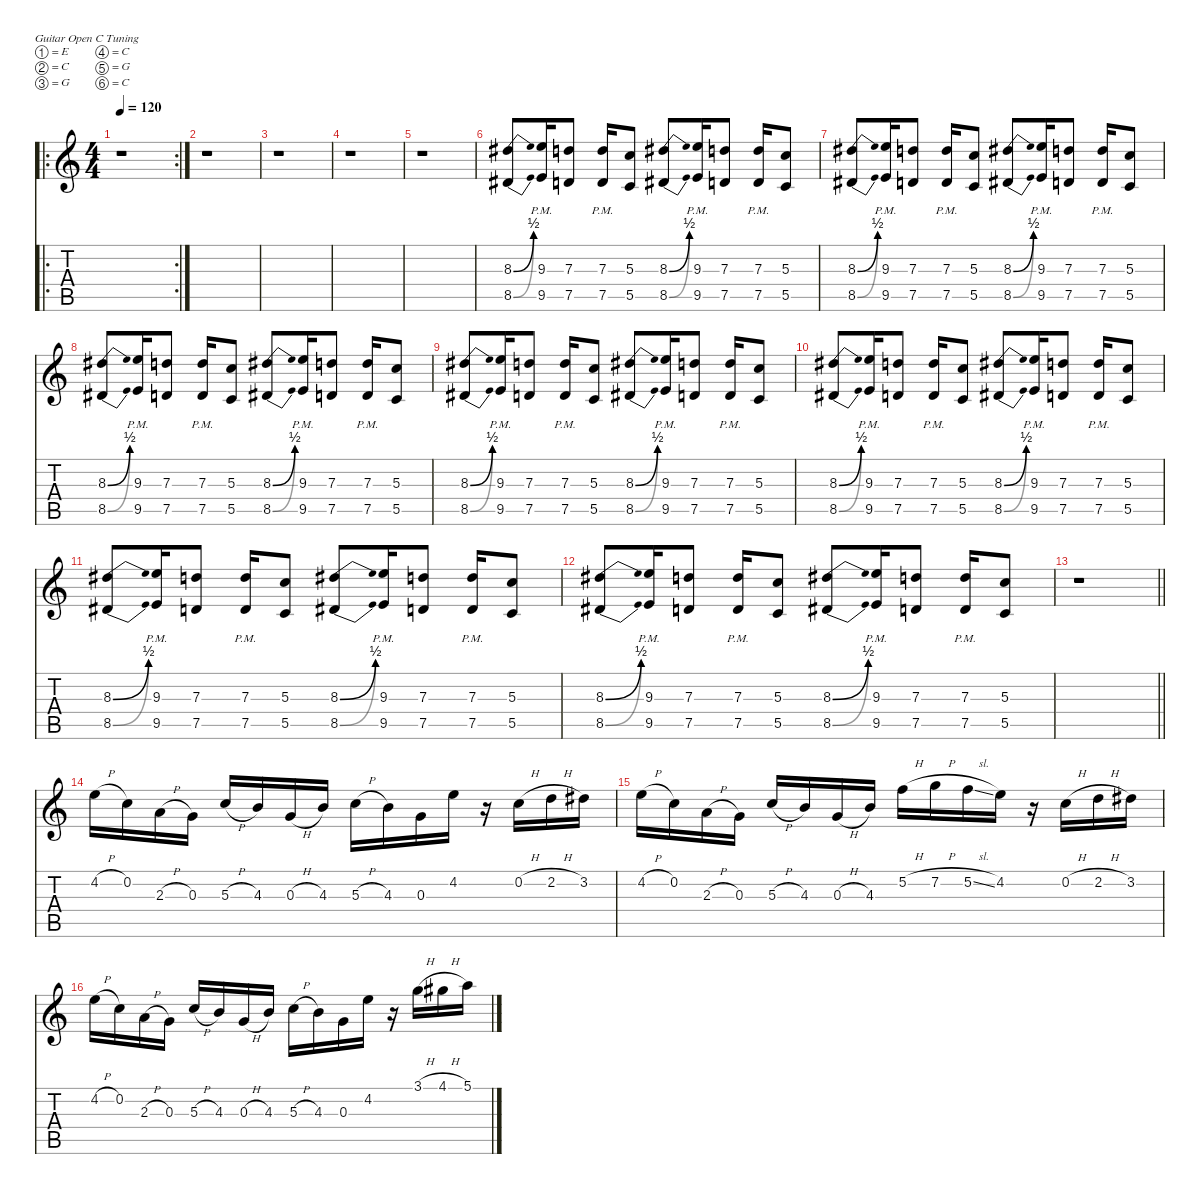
\defaultSystemsLayout 4
\hideDynamics
\bracketExtendMode nobrackets
\singleTrackTrackNamePolicy hidden
\multiTrackTrackNamePolicy hidden
\firstSystemTrackNameMode fullname
\firstSystemTrackNameOrientation horizontal
\otherSystemsTrackNameOrientation horizontal
\track ("Guitar 2" "dist.guit.") {defaultSystemsLayout 4 instrument distortionguitar}
\staff {score tabs}
\tuning (E4 C4 G3 C3 G2 C2)
\ro
\rc 2
\ts (4 4)
\tempo 120
\clef g2
\ks c
r.1{dy f beam Down} |
r.1{beam Down} |
r.1{beam Down} |
r.1{beam Down} |
r.1{beam Down} |
(8.3{be (bend 0 0 15 2) acc #} 8.5{be (bend 0 0 15 2) acc #}).8{instrument distortionguitar beam Up} (9.3{pm} 9.5).16{beam Up} (7.3 7.5).8{beam Up} (7.3{pm} 7.5).16{beam Up} (5.3 5.5).8{beam Up} (8.3{be (bend 0 0 15 2) acc #} 8.5{be (bend 0 0 15 2) acc #}).8{beam Up} (9.3{pm} 9.5).16{beam Up} (7.3 7.5).8{beam Up} (7.3{pm} 7.5).16{beam Up} (5.3 5.5).8{beam Up} |
(8.3{be (bend 0 0 15 2) acc #} 8.5{be (bend 0 0 15 2) acc #}).8{beam Up} (9.3{pm} 9.5).16{beam Up} (7.3 7.5).8{beam Up} (7.3{pm} 7.5).16{beam Up} (5.3 5.5).8{beam Up} (8.3{be (bend 0 0 15 2) acc #} 8.5{be (bend 0 0 15 2) acc #}).8{beam Up} (9.3{pm} 9.5).16{beam Up} (7.3 7.5).8{beam Up} (7.3{pm} 7.5).16{beam Up} (5.3 5.5).8{beam Up} |
(8.3{be (bend 0 0 15 2) acc #} 8.5{be (bend 0 0 15 2) acc #}).8{beam Up} (9.3{pm} 9.5).16{beam Up} (7.3 7.5).8{beam Up} (7.3{pm} 7.5).16{beam Up} (5.3 5.5).8{beam Up} (8.3{be (bend 0 0 15 2) acc #} 8.5{be (bend 0 0 15 2) acc #}).8{beam Up} (9.3{pm} 9.5).16{beam Up} (7.3 7.5).8{beam Up} (7.3{pm} 7.5).16{beam Up} (5.3 5.5).8{beam Up} |
(8.3{be (bend 0 0 15 2) acc #} 8.5{be (bend 0 0 15 2) acc #}).8{beam Up} (9.3{pm} 9.5).16{beam Up} (7.3 7.5).8{beam Up} (7.3{pm} 7.5).16{beam Up} (5.3 5.5).8{beam Up} (8.3{be (bend 0 0 15 2) acc #} 8.5{be (bend 0 0 15 2) acc #}).8{beam Up} (9.3{pm} 9.5).16{beam Up} (7.3 7.5).8{beam Up} (7.3{pm} 7.5).16{beam Up} (5.3 5.5).8{beam Up} |
(8.3{be (bend 0 0 15 2) acc #} 8.5{be (bend 0 0 15 2) acc #}).8{beam Up} (9.3{pm} 9.5).16{beam Up} (7.3 7.5).8{beam Up} (7.3{pm} 7.5).16{beam Up} (5.3 5.5).8{beam Up} (8.3{be (bend 0 0 15 2) acc #} 8.5{be (bend 0 0 15 2) acc #}).8{beam Up} (9.3{pm} 9.5).16{beam Up} (7.3 7.5).8{beam Up} (7.3{pm} 7.5).16{beam Up} (5.3 5.5).8{beam Up} |
(8.3{be (bend 0 0 15 2) acc #} 8.5{be (bend 0 0 15 2) acc #}).8{beam Up} (9.3{pm} 9.5).16{beam Up} (7.3 7.5).8{beam Up} (7.3{pm} 7.5).16{beam Up} (5.3 5.5).8{beam Up} (8.3{be (bend 0 0 15 2) acc #} 8.5{be (bend 0 0 15 2) acc #}).8{beam Up} (9.3{pm} 9.5).16{beam Up} (7.3 7.5).8{beam Up} (7.3{pm} 7.5).16{beam Up} (5.3 5.5).8{beam Up} |
(8.3{be (bend 0 0 15 2) acc #} 8.5{be (bend 0 0 15 2) acc #}).8{beam Up} (9.3{pm} 9.5).16{beam Up} (7.3 7.5).8{beam Up} (7.3{pm} 7.5).16{beam Up} (5.3 5.5).8{beam Up} (8.3{be (bend 0 0 15 2) acc #} 8.5{be (bend 0 0 15 2) acc #}).8{beam Up} (9.3{pm} 9.5).16{beam Up} (7.3 7.5).8{beam Up} (7.3{pm} 7.5).16{beam Up} (5.3 5.5).8{beam Up} |
\barLineRight lightlight
r.1{beam Down} |
4.2{h}.16{instrument banjo beam Down} 0.2.16{beam Down} 2.3{h}.16{beam Down} 0.3.16{beam Down} 5.3{h}.16{beam Up} 4.3.16{beam Up} 0.3{h}.16{beam Up} 4.3.16{beam Up} 5.3{h}.16{beam Down} 4.3.16{beam Down} 0.3.16{beam Down} 4.2.16{beam Down} r.16{beam Down} 0.2{h}.16{beam Down} 2.2{h}.16{beam Down} 3.2{acc #}.16{beam Down} |
4.2{h}.16{beam Down} 0.2.16{beam Down} 2.3{h}.16{beam Down} 0.3.16{beam Down} 5.3{h}.16{beam Up} 4.3.16{beam Up} 0.3{h}.16{beam Up} 4.3.16{beam Up} 5.2{h}.16{beam Down} 7.2{h}.16{beam Down} 5.2{sl}.16{beam Down} 4.2.16{beam Down} r.16{beam Down} 0.2{h}.16{beam Down} 2.2{h}.16{beam Down} 3.2{acc #}.16{beam Down} |
4.2{h}.16{beam Down} 0.2.16{beam Down} 2.3{h}.16{beam Down} 0.3.16{beam Down} 5.3{h}.16{beam Up} 4.3.16{beam Up} 0.3{h}.16{beam Up} 4.3.16{beam Up} 5.3{h}.16{beam Down} 4.3.16{beam Down} 0.3.16{beam Down} 4.2.16{beam Down} r.16{beam Down} 3.1{h}.16{beam Down} 4.1{h acc #}.16{beam Down} 5.1.16{beam Down}
